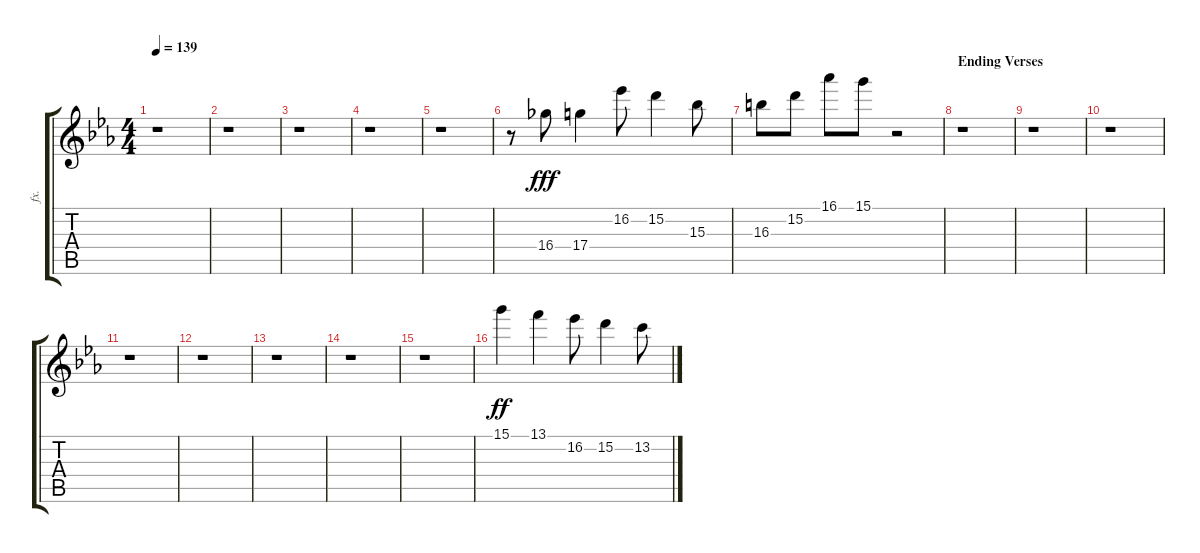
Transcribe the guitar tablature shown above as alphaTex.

\track ("fx." "fx.") {instrument pad1newage}
\staff {score tabs}
\tuning (E5 B4 G4 D4 A3 E3) {hide}
\ts (4 4)
\tempo 139
\clef g2
\ks cminor
r.1{dy fff} |
r.1 |
r.1 |
r.1 |
r.1 |
r.8 16.4.8 17.4.4 16.2.8 15.2.4 15.3.8 |
16.3.8 15.2.8 16.1.8 15.1.8 r.2 |
\section ("" "Ending Verses")
r.1 |
r.1 |
r.1 |
r.1 |
r.1 |
r.1 |
r.1 |
r.1 |
15.1.4{dy ff} 13.1.4 16.2.8 15.2.4 13.2.8
